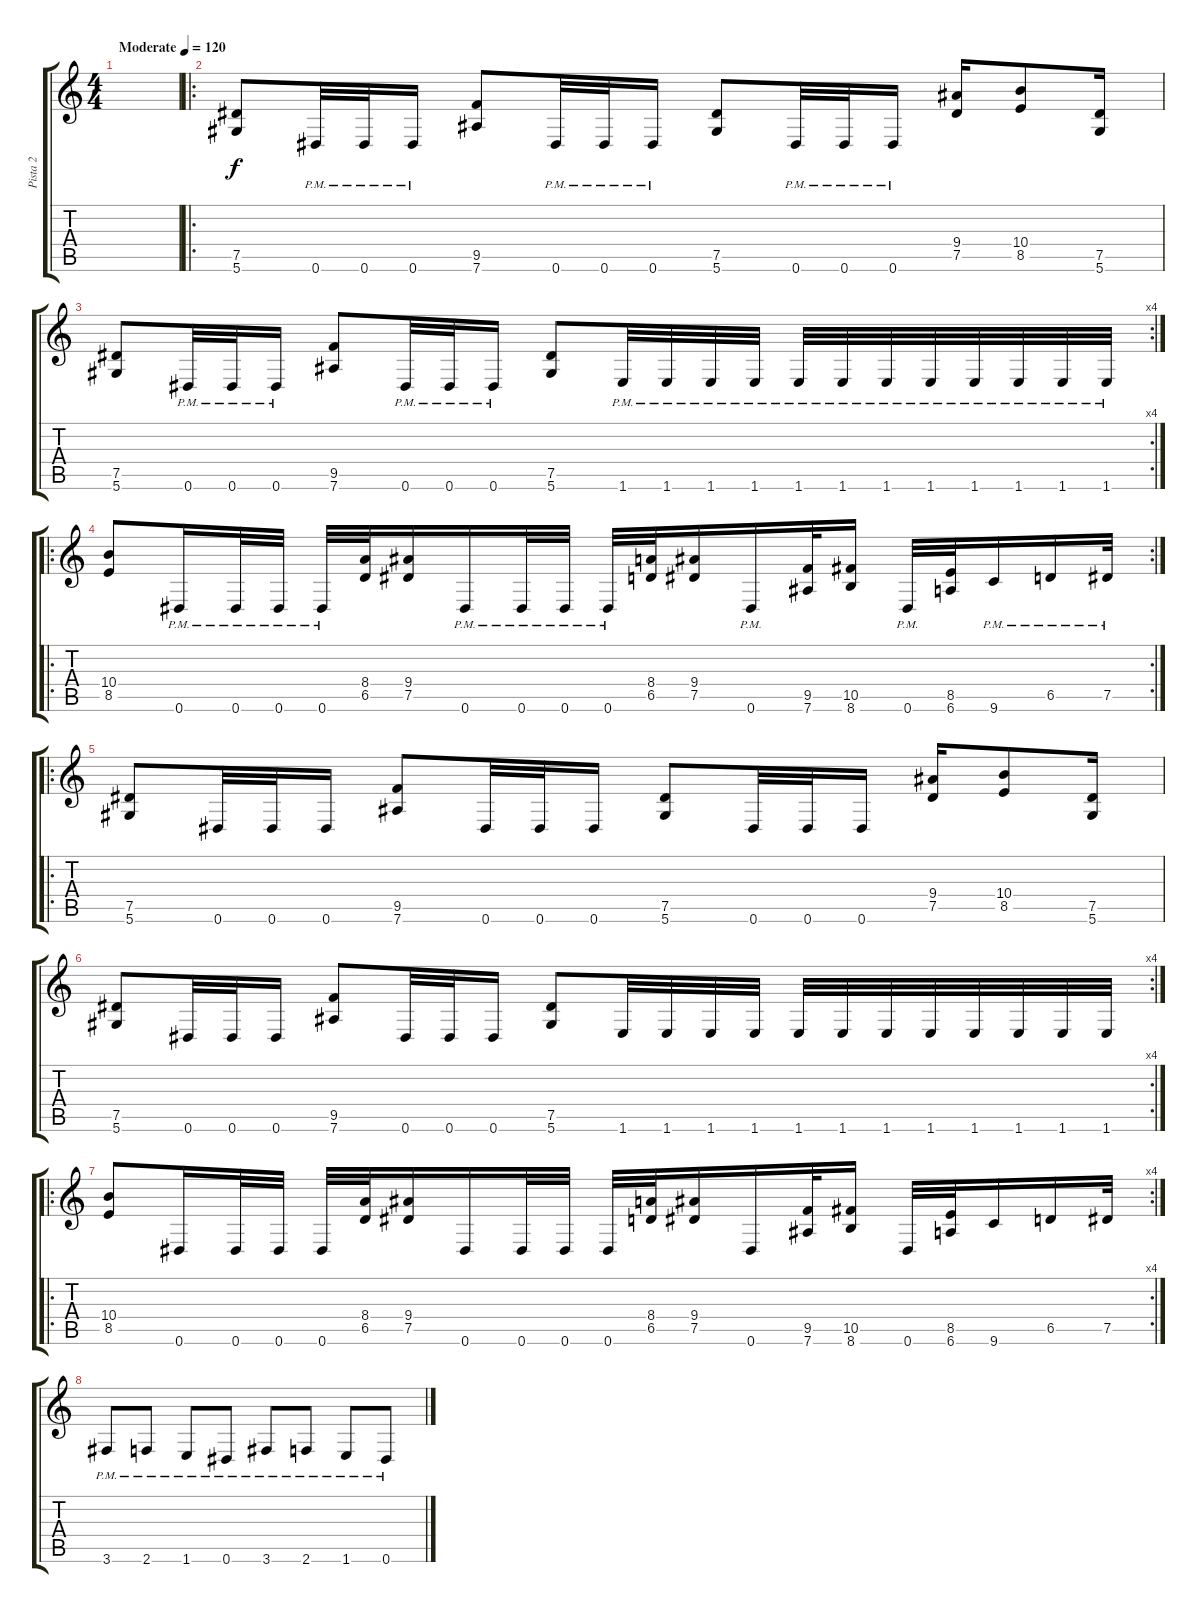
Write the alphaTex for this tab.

\track ("Pista 2" "Pista 2") {instrument distortionguitar}
\staff {score tabs}
\tuning (Eb4 Bb3 Gb3 Db3 Ab2 Eb2) {hide}
\ts (4 4)
\tempo (120 "Moderate")
\clef g2
\ks c
|
\ro
(7.5 5.6).8 0.6{pm}.32 0.6{pm}.32 0.6{pm}.16 (9.5 7.6).8 0.6{pm}.32 0.6{pm}.32 0.6{pm}.16 (7.5 5.6).8 0.6{pm}.32 0.6{pm}.32 0.6{pm}.16 (9.4 7.5).16 (10.4 8.5).8 (7.5 5.6).16 |
\rc 4
(7.5 5.6).8 0.6{pm}.32 0.6{pm}.32 0.6{pm}.16 (9.5 7.6).8 0.6{pm}.32 0.6{pm}.32 0.6{pm}.16 (7.5 5.6).8 1.6{pm}.32 1.6{pm}.32 1.6{pm}.32 1.6{pm}.32 1.6{pm}.32 1.6{pm}.32 1.6{pm}.32 1.6{pm}.32 1.6{pm}.32 1.6{pm}.32 1.6{pm}.32 1.6{pm}.32 |
\ro
\rc 2
(10.4 8.5).8 0.6{pm}.16 0.6{pm}.32 0.6{pm}.32 0.6{pm}.32 (8.4 6.5).32 (9.4 7.5).16 0.6{pm}.16 0.6{pm}.32 0.6{pm}.32 0.6{pm}.32 (8.4 6.5).32 (9.4 7.5).16 0.6{pm}.16 (9.5 7.6).32 (10.5 8.6).16 0.6{pm}.32 (8.5 6.6).32 9.6{pm}.16 6.5{pm}.16 7.5{pm}.32 |
\ro
(7.5 5.6).8 0.6.32 0.6.32 0.6.16 (9.5 7.6).8 0.6.32 0.6.32 0.6.16 (7.5 5.6).8 0.6.32 0.6.32 0.6.16 (9.4 7.5).16 (10.4 8.5).8 (7.5 5.6).16 |
\rc 4
(7.5 5.6).8 0.6.32 0.6.32 0.6.16 (9.5 7.6).8 0.6.32 0.6.32 0.6.16 (7.5 5.6).8 1.6.32 1.6.32 1.6.32 1.6.32 1.6.32 1.6.32 1.6.32 1.6.32 1.6.32 1.6.32 1.6.32 1.6.32 |
\ro
\rc 4
(10.4 8.5).8 0.6.16 0.6.32 0.6.32 0.6.32 (8.4 6.5).32 (9.4 7.5).16 0.6.16 0.6.32 0.6.32 0.6.32 (8.4 6.5).32 (9.4 7.5).16 0.6.16 (9.5 7.6).32 (10.5 8.6).16 0.6.32 (8.5 6.6).32 9.6.16 6.5.16 7.5.32 |
3.6{pm}.8 2.6{pm}.8 1.6{pm}.8 0.6{pm}.8 3.6{pm}.8 2.6{pm}.8 1.6{pm}.8 0.6{pm}.8
